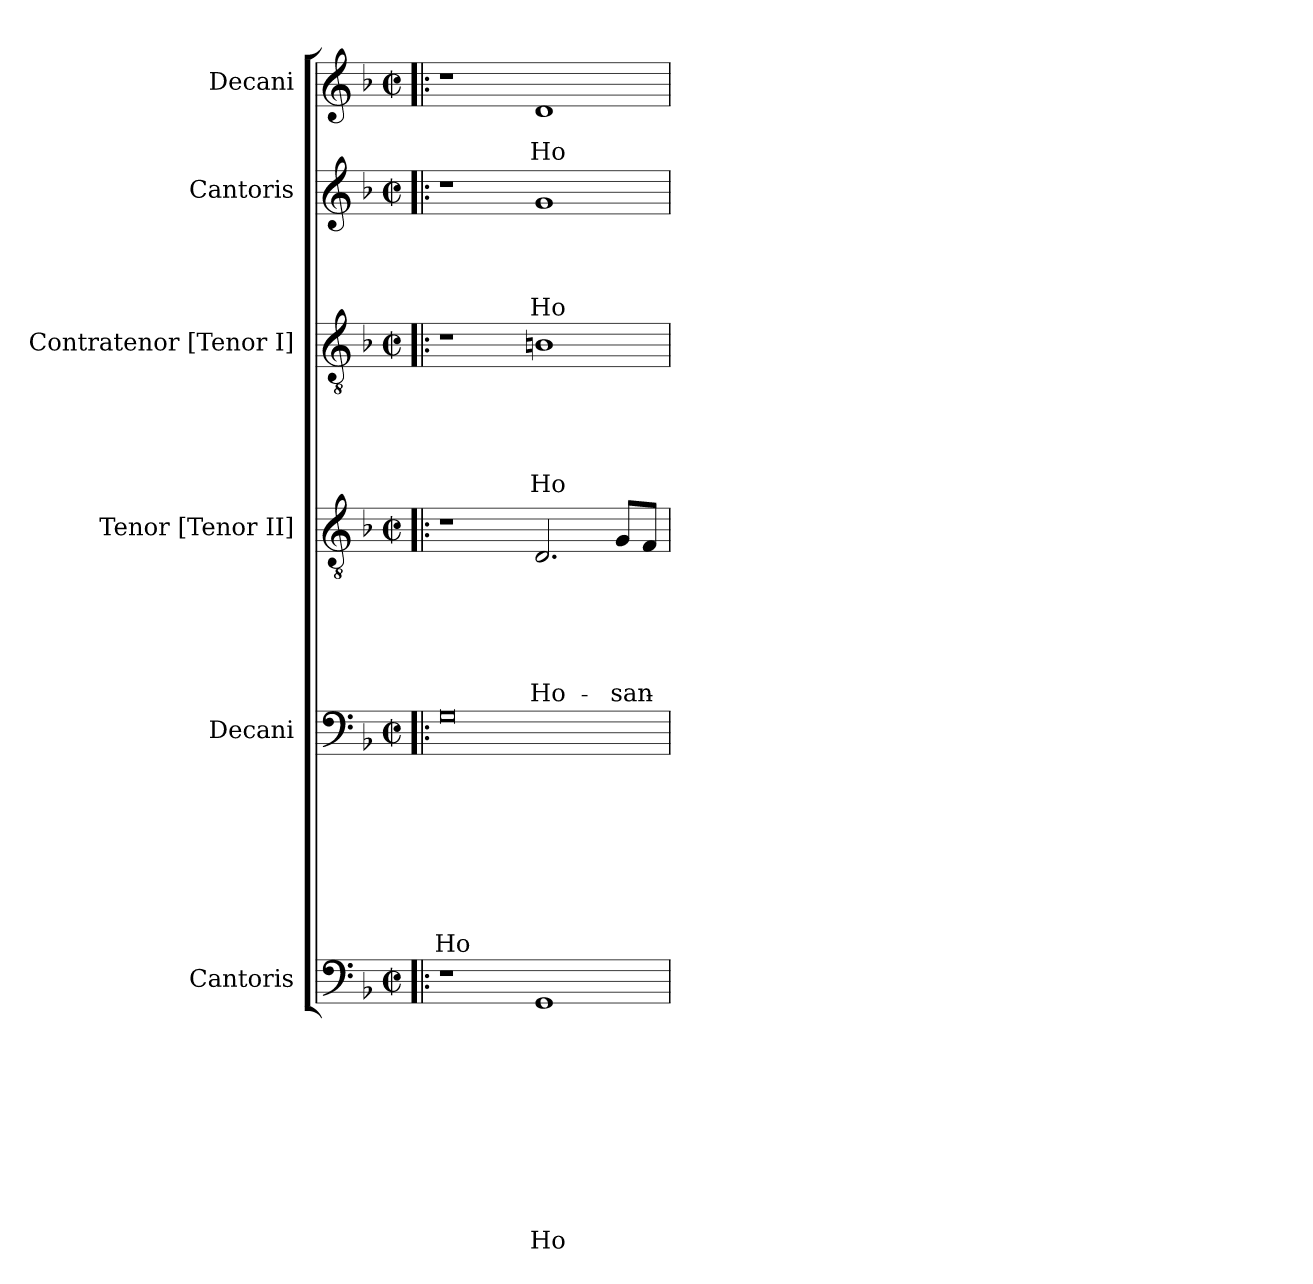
**kern	**text	**text	**text	**text	**text	**text	**text	**text	**text	**text	**kern	**text	**text	**text	**text	**text	**text	**text	**text	**kern	**text	**text	**text	**text	**text	**text	**kern	**text	**text	**text	**text	**text	**kern	**text	**text	**text	**text	**kern	**text	**text
*part6	*part6	*part6	*part6	*part6	*part6	*part6	*part6	*part6	*part6	*part6	*part5	*part5	*part5	*part5	*part5	*part5	*part5	*part5	*part5	*part4	*part4	*part4	*part4	*part4	*part4	*part4	*part3	*part3	*part3	*part3	*part3	*part3	*part2	*part2	*part2	*part2	*part2	*part1	*part1	*part1
*staff6	*staff6	*staff6	*staff6	*staff6	*staff6	*staff6	*staff6	*staff6	*staff6	*staff6	*staff5	*staff5	*staff5	*staff5	*staff5	*staff5	*staff5	*staff5	*staff5	*staff4	*staff4	*staff4	*staff4	*staff4	*staff4	*staff4	*staff3	*staff3	*staff3	*staff3	*staff3	*staff3	*staff2	*staff2	*staff2	*staff2	*staff2	*staff1	*staff1	*staff1
*I"Cantoris	*	*	*	*	*	*	*	*	*	*	*I"Decani	*	*	*	*	*	*	*	*	*I"Tenor [Tenor II]	*	*	*	*	*	*	*I"Contratenor [Tenor I]	*	*	*	*	*	*I"Cantoris	*	*	*	*	*I"Decani	*	*
!!LO:PB:g=z
*clefF4	*	*	*	*	*	*	*	*	*	*	*clefF4	*	*	*	*	*	*	*	*	*clefGv2	*	*	*	*	*	*	*clefGv2	*	*	*	*	*	*clefG2	*	*	*	*	*clefG2	*	*
*k[b-]	*	*	*	*	*	*	*	*	*	*	*k[b-]	*	*	*	*	*	*	*	*	*k[b-]	*	*	*	*	*	*	*k[b-]	*	*	*	*	*	*k[b-]	*	*	*	*	*k[b-]	*	*
*F:	*	*	*	*	*	*	*	*	*	*	*F:	*	*	*	*	*	*	*	*	*F:	*	*	*	*	*	*	*F:	*	*	*	*	*	*F:	*	*	*	*	*F:	*	*
*M2/2	*	*	*	*	*	*	*	*	*	*	*M2/2	*	*	*	*	*	*	*	*	*M2/2	*	*	*	*	*	*	*M2/2	*	*	*	*	*	*M2/2	*	*	*	*	*M2/2	*	*
*met(c|)	*	*	*	*	*	*	*	*	*	*	*met(c|)	*	*	*	*	*	*	*	*	*met(c|)	*	*	*	*	*	*	*met(c|)	*	*	*	*	*	*met(c|)	*	*	*	*	*met(c|)	*	*
=1!|:	=1!|:	=1!|:	=1!|:	=1!|:	=1!|:	=1!|:	=1!|:	=1!|:	=1!|:	=1!|:	=1!|:	=1!|:	=1!|:	=1!|:	=1!|:	=1!|:	=1!|:	=1!|:	=1!|:	=1!|:	=1!|:	=1!|:	=1!|:	=1!|:	=1!|:	=1!|:	=1!|:	=1!|:	=1!|:	=1!|:	=1!|:	=1!|:	=1!|:	=1!|:	=1!|:	=1!|:	=1!|:	=1!|:	=1!|:	=1!|:
!	!	!	!	!	!	!	!	!	!	!	!	!	!	!	!	!	!	!	!LO:LY:b:rj	!	!	!	!	!	!	!	!	!	!	!	!	!	!	!	!	!	!	!	!	!
1r	.	.	.	.	.	.	.	.	.	.	0G	.	.	.	.	.	.	.	Ho-	1r	.	.	.	.	.	.	1r	.	.	.	.	.	1r	.	.	.	.	1r	.	.
!	!	!	!	!	!	!	!	!	!	!LO:LY:b:rj	!	!	!	!	!	!	!	!	!	!	!	!	!	!	!	!LO:LY:b	!	!	!	!	!	!LO:LY:b	!	!	!	!	!LO:LY:b:rj	!	!	!LO:LY:b:rj
1GG	.	.	.	.	.	.	.	.	.	Ho-	.	.	.	.	.	.	.	.	.	2.D/	.	.	.	.	.	Ho-	1Bn	.	.	.	.	Ho-	1g	.	.	.	Ho-	1d	.	Ho-
!	!	!	!	!	!	!	!	!	!	!	!	!	!	!	!	!	!	!	!	!	!	!	!	!	!	!LO:LY:b	!	!	!	!	!	!	!	!	!	!	!	!	!	!
.	.	.	.	.	.	.	.	.	.	.	.	.	.	.	.	.	.	.	.	8G/L	.	.	.	.	.	-san-	.	.	.	.	.	.	.	.	.	.	.	.	.	.
.	.	.	.	.	.	.	.	.	.	.	.	.	.	.	.	.	.	.	.	8F/J	.	.	.	.	.	.	.	.	.	.	.	.	.	.	.	.	.	.	.	.
=	=	=	=	=	=	=	=	=	=	=	=	=	=	=	=	=	=	=	=	=	=	=	=	=	=	=	=	=	=	=	=	=	=	=	=	=	=	=	=	=
*-	*-	*-	*-	*-	*-	*-	*-	*-	*-	*-	*-	*-	*-	*-	*-	*-	*-	*-	*-	*-	*-	*-	*-	*-	*-	*-	*-	*-	*-	*-	*-	*-	*-	*-	*-	*-	*-	*-	*-	*-
